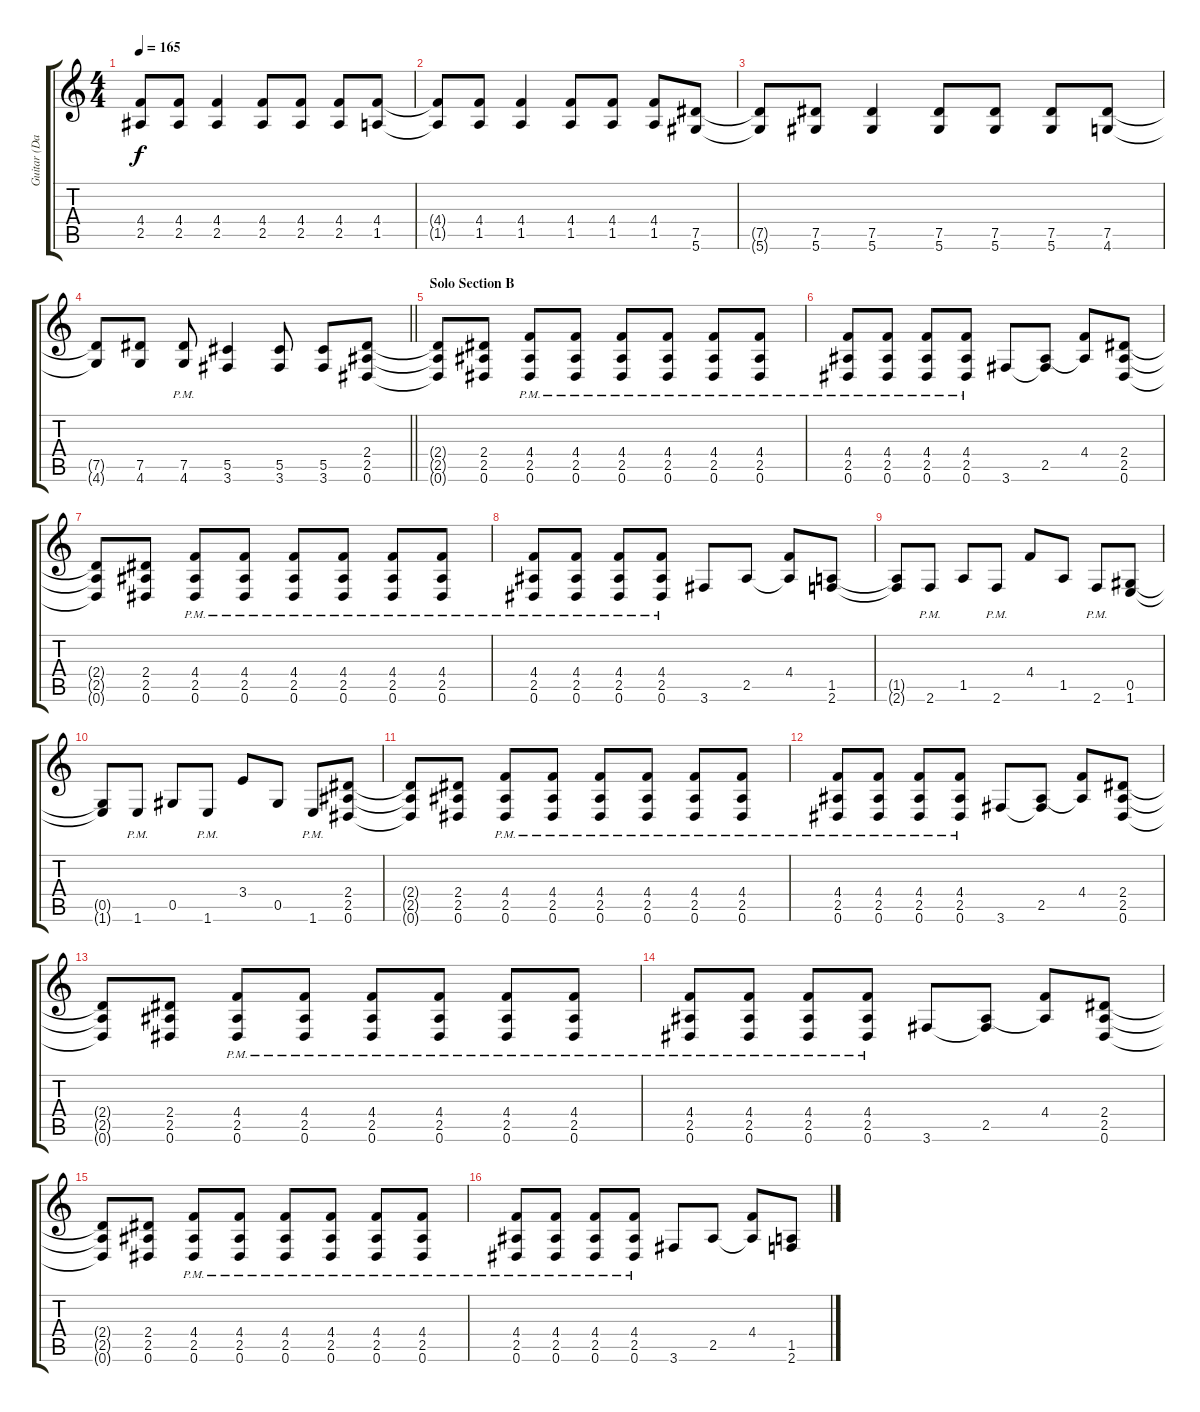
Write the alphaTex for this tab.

\track ("Guitar (David Davidson)" "Guitar (Da") {instrument distortionguitar}
\staff {score tabs}
\tuning (Eb4 Bb3 Gb3 Db3 Ab2 Eb2) {hide}
\ts (4 4)
\tempo 165
\clef g2
\ks c
(4.4{t} 2.5{t}).8{dy f} (4.4 2.5).8 (4.4 2.5).4 (4.4 2.5).8 (4.4 2.5).8 (4.4 2.5).8 (4.4 1.5).8 |
(4.4{t} 1.5{t}).8 (4.4 1.5).8 (4.4 1.5).4 (4.4 1.5).8 (4.4 1.5).8 (4.4 1.5).8 (7.5 5.6).8 |
(7.5{t} 5.6{t}).8 (7.5 5.6).8 (7.5 5.6).4 (7.5 5.6).8 (7.5 5.6).8 (7.5 5.6).8 (7.5 4.6).8 |
\barLineRight lightlight
(7.5{t} 4.6{t}).8 (7.5 4.6).8 (7.5{pm} 4.6{pm}).8 (5.5 3.6).4 (5.5 3.6).8 (5.5 3.6).8 (2.4 2.5 0.6).8 |
\section ("" "Solo Section B")
(2.4{t} 2.5{t} 0.6{t}).8 (2.4 2.5 0.6).8 (4.4{pm} 2.5{pm} 0.6{pm}).8 (4.4{pm} 2.5{pm} 0.6{pm}).8 (4.4{pm} 2.5{pm} 0.6{pm}).8 (4.4{pm} 2.5{pm} 0.6{pm}).8 (4.4{pm} 2.5{pm} 0.6{pm}).8 (4.4{pm} 2.5{pm} 0.6{pm}).8 |
(4.4{pm} 2.5{pm} 0.6{pm}).8 (4.4{pm} 2.5{pm} 0.6{pm}).8 (4.4{pm} 2.5{pm} 0.6{pm}).8 (4.4{pm} 2.5{pm} 0.6{pm}).8 3.6.8 (2.5 3.6{t}).8 (4.4 2.5{t}).8 (2.4 2.5 0.6).8 |
(2.4{t} 2.5{t} 0.6{t}).8 (2.4 2.5 0.6).8 (4.4{pm} 2.5{pm} 0.6{pm}).8 (4.4{pm} 2.5{pm} 0.6{pm}).8 (4.4{pm} 2.5{pm} 0.6{pm}).8 (4.4{pm} 2.5{pm} 0.6{pm}).8 (4.4{pm} 2.5{pm} 0.6{pm}).8 (4.4{pm} 2.5{pm} 0.6{pm}).8 |
(4.4{pm} 2.5{pm} 0.6{pm}).8 (4.4{pm} 2.5{pm} 0.6{pm}).8 (4.4{pm} 2.5{pm} 0.6{pm}).8 (4.4{pm} 2.5{pm} 0.6{pm}).8 3.6.8 2.5.8 (4.4 2.5{t}).8 (1.5 2.6).8 |
(1.5{t} 2.6{t}).8 2.6{pm}.8 1.5.8 2.6{pm}.8 4.4.8 1.5.8 2.6{pm}.8 (0.5 1.6).8 |
(0.5{t} 1.6{t}).8 1.6{pm}.8 0.5.8 1.6{pm}.8 3.4.8 0.5.8 1.6{pm}.8 (2.4 2.5 0.6).8 |
(2.4{t} 2.5{t} 0.6{t}).8 (2.4 2.5 0.6).8 (4.4{pm} 2.5{pm} 0.6{pm}).8 (4.4{pm} 2.5{pm} 0.6{pm}).8 (4.4{pm} 2.5{pm} 0.6{pm}).8 (4.4{pm} 2.5{pm} 0.6{pm}).8 (4.4{pm} 2.5{pm} 0.6{pm}).8 (4.4{pm} 2.5{pm} 0.6{pm}).8 |
(4.4{pm} 2.5{pm} 0.6{pm}).8 (4.4{pm} 2.5{pm} 0.6{pm}).8 (4.4{pm} 2.5{pm} 0.6{pm}).8 (4.4{pm} 2.5{pm} 0.6{pm}).8 3.6.8 (2.5 3.6{t}).8 (4.4 2.5{t}).8 (2.4 2.5 0.6).8 |
(2.4{t} 2.5{t} 0.6{t}).8 (2.4 2.5 0.6).8 (4.4{pm} 2.5{pm} 0.6{pm}).8 (4.4{pm} 2.5{pm} 0.6{pm}).8 (4.4{pm} 2.5{pm} 0.6{pm}).8 (4.4{pm} 2.5{pm} 0.6{pm}).8 (4.4{pm} 2.5{pm} 0.6{pm}).8 (4.4{pm} 2.5{pm} 0.6{pm}).8 |
(4.4{pm} 2.5{pm} 0.6{pm}).8 (4.4{pm} 2.5{pm} 0.6{pm}).8 (4.4{pm} 2.5{pm} 0.6{pm}).8 (4.4{pm} 2.5{pm} 0.6{pm}).8 3.6.8 (2.5 3.6{t}).8 (4.4 2.5{t}).8 (2.4 2.5 0.6).8 |
(2.4{t} 2.5{t} 0.6{t}).8 (2.4 2.5 0.6).8 (4.4{pm} 2.5{pm} 0.6{pm}).8 (4.4{pm} 2.5{pm} 0.6{pm}).8 (4.4{pm} 2.5{pm} 0.6{pm}).8 (4.4{pm} 2.5{pm} 0.6{pm}).8 (4.4{pm} 2.5{pm} 0.6{pm}).8 (4.4{pm} 2.5{pm} 0.6{pm}).8 |
(4.4{pm} 2.5{pm} 0.6{pm}).8 (4.4{pm} 2.5{pm} 0.6{pm}).8 (4.4{pm} 2.5{pm} 0.6{pm}).8 (4.4{pm} 2.5{pm} 0.6{pm}).8 3.6.8 2.5.8 (4.4 2.5{t}).8 (1.5 2.6).8
